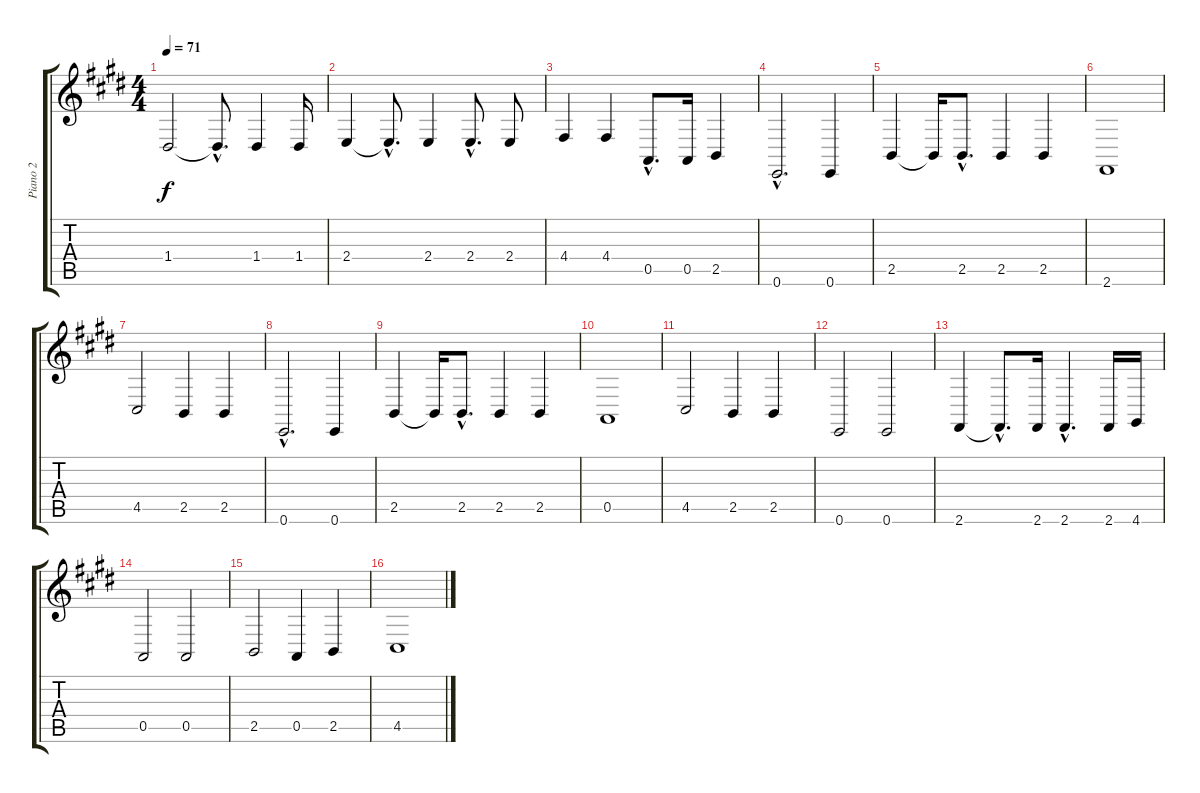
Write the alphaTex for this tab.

\track ("Piano 2" "Piano 2") {instrument acousticgrandpiano}
\staff {score tabs}
\tuning (E4 B3 G3 D3 A2 E2) {hide}
\ts (4 4)
\tempo 71
\clef g2
\ks e
1.4.2{dy f} 1.4{hac t}.8{d} 1.4.4 1.4.16 |
2.4.4 2.4{hac t}.8{d} 2.4.4 2.4{hac}.8{d} 2.4.8 |
4.4.4 4.4.4 0.5{hac}.8{d} 0.5.16 2.5.4 |
0.6{hac}.2{d} 0.6.4 |
2.5.4 2.5{t}.16 2.5{hac}.8{d} 2.5.4 2.5.4 |
2.6.1 |
4.5.2 2.5.4 2.5.4 |
0.6{hac}.2{d} 0.6.4 |
2.5.4 2.5{t}.16 2.5{hac}.8{d} 2.5.4 2.5.4 |
0.5.1 |
4.5.2 2.5.4 2.5.4 |
0.6.2 0.6.2 |
2.6.4 2.6{hac t}.8{d} 2.6.16 2.6{hac}.4{d} 2.6.16 4.6.16 |
0.5.2 0.5.2 |
2.5.2 0.5.4 2.5.4 |
4.5.1
